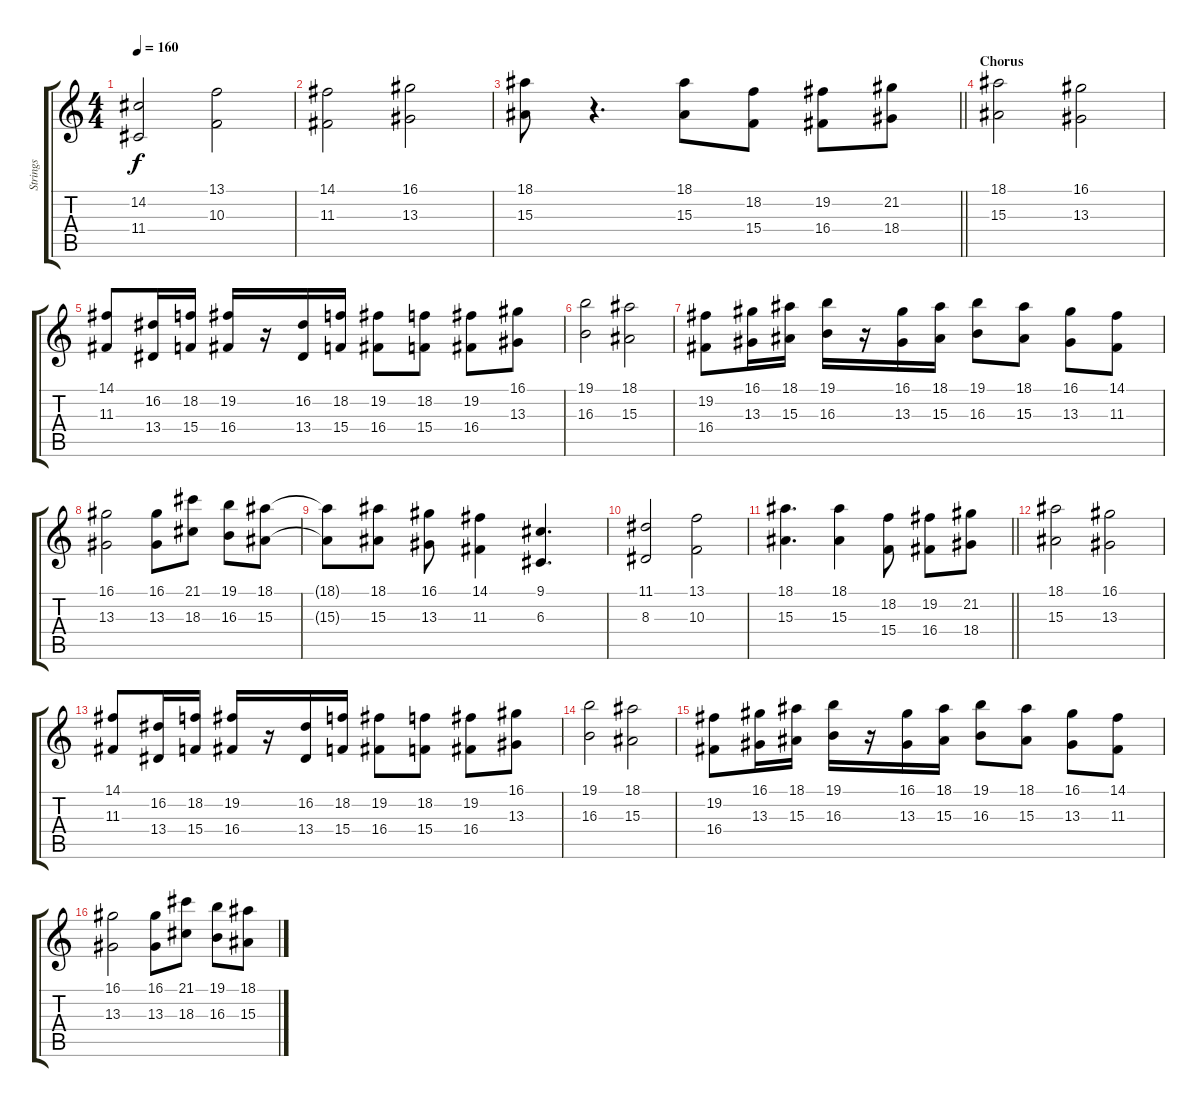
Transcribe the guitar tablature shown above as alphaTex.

\track ("Strings" "Strings") {instrument stringensemble1}
\staff {score tabs}
\tuning (E4 B3 G3 D3 A2 E2) {hide}
\ts (4 4)
\tempo 160
\clef g2
\ks c
(14.2 11.4).2{dy f} (13.1 10.3).2 |
(14.1 11.3).2 (16.1 13.3).2 |
\barLineRight lightlight
(18.1 15.3).8 r.4{d} (18.1 15.3).8 (18.2 15.4).8 (19.2 16.4).8 (21.2 18.4).8 |
\section ("" "Chorus")
(18.1 15.3).2 (16.1 13.3).2 |
(14.1 11.3).8 (16.2 13.4).16 (18.2 15.4).16 (19.2 16.4).16 r.16 (16.2 13.4).16 (18.2 15.4).16 (19.2 16.4).8 (18.2 15.4).8 (19.2 16.4).8 (16.1 13.3).8 |
(19.1 16.3).2 (18.1 15.3).2 |
(19.2 16.4).8 (16.1 13.3).16 (18.1 15.3).16 (19.1 16.3).16 r.16 (16.1 13.3).16 (18.1 15.3).16 (19.1 16.3).8 (18.1 15.3).8 (16.1 13.3).8 (14.1 11.3).8 |
(16.1 13.3).2 (16.1 13.3).8 (21.1 18.3).8 (19.1 16.3).8 (18.1 15.3).8 |
(18.1{t} 15.3{t}).8 (18.1 15.3).8 (16.1 13.3).8 (14.1 11.3).4 (9.1 6.3).4{d} |
(11.1 8.3).2 (13.1 10.3).2 |
\barLineRight lightlight
(18.1 15.3).4{d} (18.1 15.3).4 (18.2 15.4).8 (19.2 16.4).8 (21.2 18.4).8 |
(18.1 15.3).2 (16.1 13.3).2 |
(14.1 11.3).8 (16.2 13.4).16 (18.2 15.4).16 (19.2 16.4).16 r.16 (16.2 13.4).16 (18.2 15.4).16 (19.2 16.4).8 (18.2 15.4).8 (19.2 16.4).8 (16.1 13.3).8 |
(19.1 16.3).2 (18.1 15.3).2 |
(19.2 16.4).8 (16.1 13.3).16 (18.1 15.3).16 (19.1 16.3).16 r.16 (16.1 13.3).16 (18.1 15.3).16 (19.1 16.3).8 (18.1 15.3).8 (16.1 13.3).8 (14.1 11.3).8 |
(16.1 13.3).2 (16.1 13.3).8 (21.1 18.3).8 (19.1 16.3).8 (18.1 15.3).8
